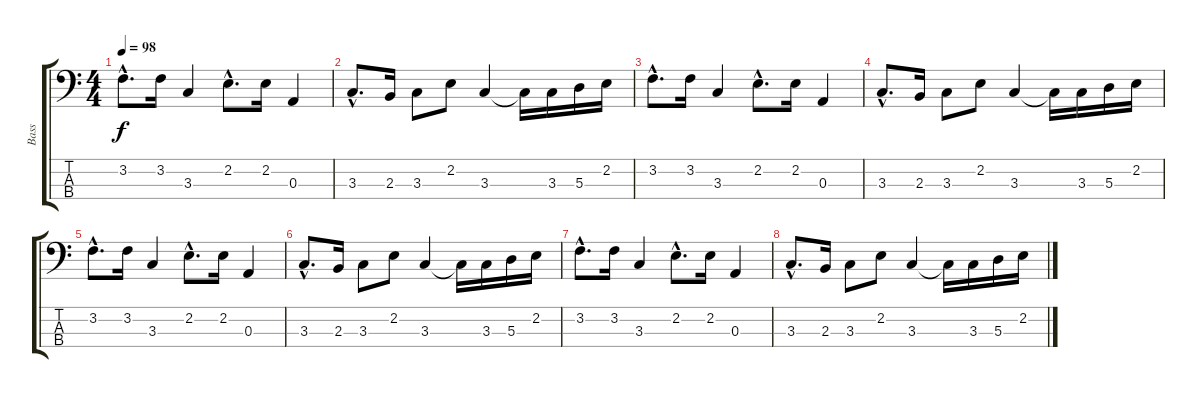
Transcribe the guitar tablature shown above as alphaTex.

\track ("Bass" "Bass") {instrument electricbasspick}
\staff {score tabs}
\tuning (G2 D2 A1 E1) {hide}
\ts (4 4)
\tempo 98
\clef f4
\ks c
3.2{hac}.8{d dy f} 3.2.16 3.3.4 2.2{hac}.8{d} 2.2.16 0.3.4 |
3.3{hac}.8{d} 2.3.16 3.3.8 2.2.8 3.3.4 3.3{t}.16 3.3.16 5.3.16 2.2.16 |
3.2{hac}.8{d} 3.2.16 3.3.4 2.2{hac}.8{d} 2.2.16 0.3.4 |
3.3{hac}.8{d} 2.3.16 3.3.8 2.2.8 3.3.4 3.3{t}.16 3.3.16 5.3.16 2.2.16 |
3.2{hac}.8{d} 3.2.16 3.3.4 2.2{hac}.8{d} 2.2.16 0.3.4 |
3.3{hac}.8{d} 2.3.16 3.3.8 2.2.8 3.3.4 3.3{t}.16 3.3.16 5.3.16 2.2.16 |
3.2{hac}.8{d} 3.2.16 3.3.4 2.2{hac}.8{d} 2.2.16 0.3.4 |
3.3{hac}.8{d} 2.3.16 3.3.8 2.2.8 3.3.4 3.3{t}.16 3.3.16 5.3.16 2.2.16
